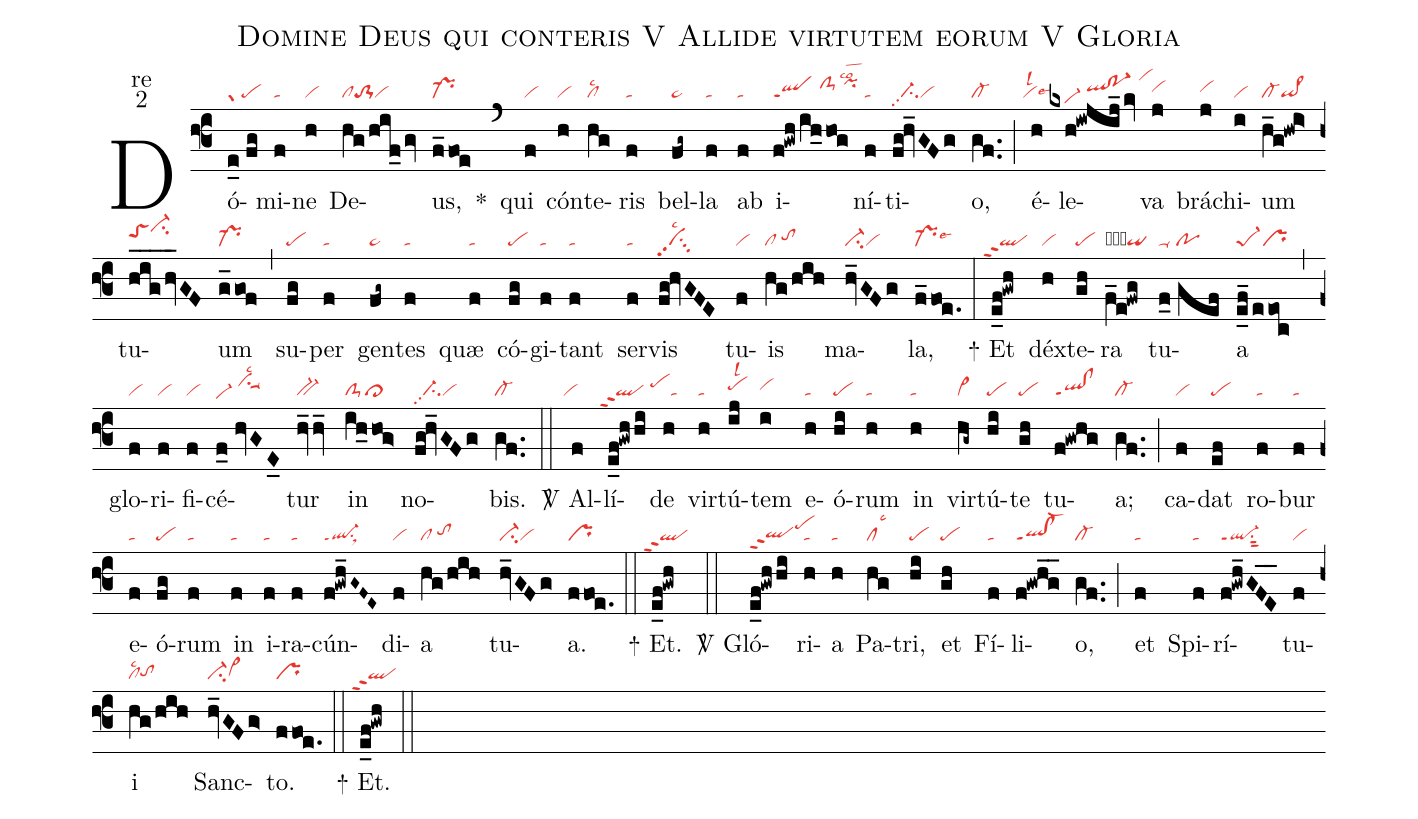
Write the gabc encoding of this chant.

name:Domine Deus qui conteris V Allide virtutem eorum V Gloria;
office-part:re;
mode:2;
nabc-lines:1;
%%
(f3) Dó(e_0//fg|gr/pe)mi(f|ta)ne(h|vi) De(hg/hif_/gv|clto-1vi)us,(f_foe|pr-) <sp>*</sp>(`) qui(f|vi) cón(h|vi)te(hg|cllsc2)ris(f|ta) bel(fg~|pe~)la(f|ta) ab(f|ta) i(f!gwh/ih_hog|qlppt1/clS-hipihjlsco2)ní(f|ta)ti(fg!hv_GFg|//ci-pp2vi)o,(gf..|cl-) (;)é(h|``vilsl2lse6)le(kxh!iwjij_kv|////vi-hd/qlhh!po-1hh/vihl)va(j|vihh) brá(j|vihh)chi(i|vi)um(h_g!hwi>|cl-qi>) tu(hig___hv_GF|toShici-hk)um(g_gof|pr-) (,) su(fg|pe)per(f|ta) gen(fg~|pe~)tes(f|ta) quæ(f|ta) có(fg|pe)gi(f|ta)tant(f|ta) ser(f|ta)vis(fg!hvGFE|vipp2su3lsc2) tu(f|vi)is(hg/hih|cl/tohh) ma(hv_GFg|ci-vi)la,(f_foe.|pr-lse6) (:)

<sp>+</sp> Et(e_f!gwh|``qlppt2) déx(h|vi)te(gh|pe)ra(f_e!fwg|clS-2qi) tu(f_0//gef|ta-/po)a(e_f_/eeoc|pe-1pr) (,) glo(f|vi)ri(f|vi)fi(f|vi)cé(f_0//hvGE_0|vi-he/vihisu1suu1lsc2)tur(hv_hv_|bv-) in(ih_/hog>|clS-cl>) no(fg!hv_GFg|//ci-pp2vi)bis.(gf..|cl-) (::)

<sp>V/</sp> Al(f|``vi)lí(e_f!gwh/hi|``qlppt2/pehi)de(h|//ta) vir(h|ta)tú(ij|pehhlsl2)tem(i|vihh) e(h|ta)ó(hi|pe)rum(h|ta) in(h|ta) vir(hg~|vi>)tú(hi|pe)te(gh|pe) tu(f!gwhg|ql!clppt1)a;(gf..|cl-) (;) ca(f|vi)dat(ef|pe) ro(f|ta)bur(f|ta) e(f|ta)ó(fg|pe)rum(f|ta) in(f|ta) i(f|ta)ra(f|ta)cún(f!gwh_G~F~E~|ql-ppt1su1sux1)di(f|vi)a(hg/hih|cl/tohh) tu(hv_GFg|ci-vi)a.(ffoe.|pr) (::)

<sp>+</sp> Et.(e_f!gwh|``qlppt2) (::)

<sp>V/</sp> Gló(e_f!gwh/hi|qlhgppt2pehj)ri(h|ta)a(h|ta)
Pa(hg|cllsc3)tri,(hi|pe) et(gh|pe)
Fí(f|ta)li(f!gwhg__|ql!cl-ppt1)o,(gf..|cl-) (;)
et(f|ta)
Spi(f|ta)rí(f!gwh_GFE__|ql-ppt1su1sut2)tu(f|vi)i(hg/hih|cllsc2tohg)
Sanc(hv_GFg>|ci-vi>hg)to.(ffoe.|pr) (::)

<sp>+</sp> Et.(e_f!gwh|``qlppt2) (::)
